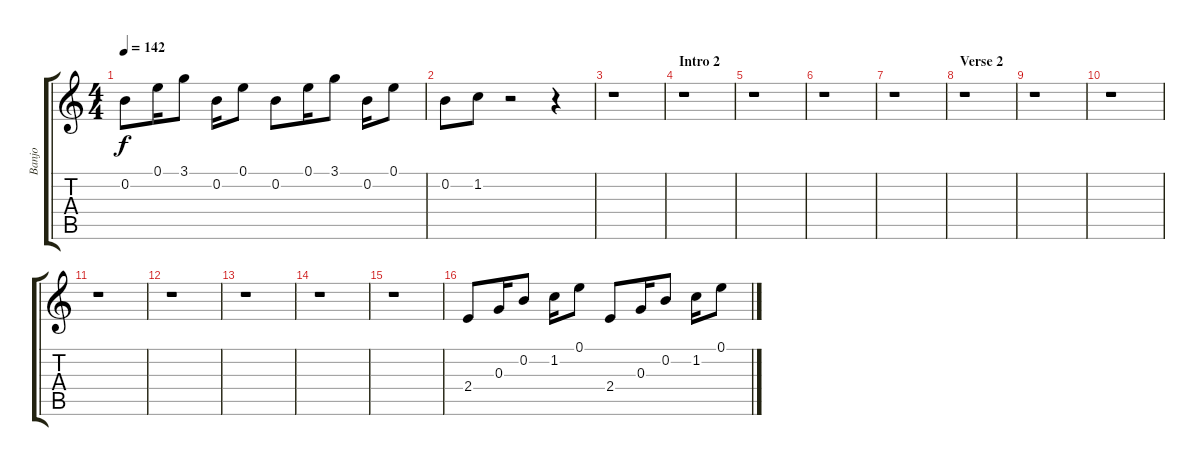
\track ("Banjo" "Banjo") {instrument banjo}
\staff {score tabs}
\tuning (E4 B3 G3 D3 A2 E2) {hide}
\displaytranspose 12
\ts (4 4)
\tempo 142
\clef g2
\ks c
0.2.8{dy f} 0.1.16 3.1.8 0.2.16 0.1.8 0.2.8 0.1.16 3.1.8 0.2.16 0.1.8 |
0.2.8 1.2.8 r.2 r.4 |
r.1 |
\section ("" "Intro 2")
r.1 |
r.1 |
r.1 |
r.1 |
\section ("" "Verse 2")
r.1 |
r.1 |
r.1 |
r.1 |
r.1 |
r.1 |
r.1 |
r.1 |
2.4.8 0.3.16 0.2.8 1.2.16 0.1.8 2.4.8 0.3.16 0.2.8 1.2.16 0.1.8
